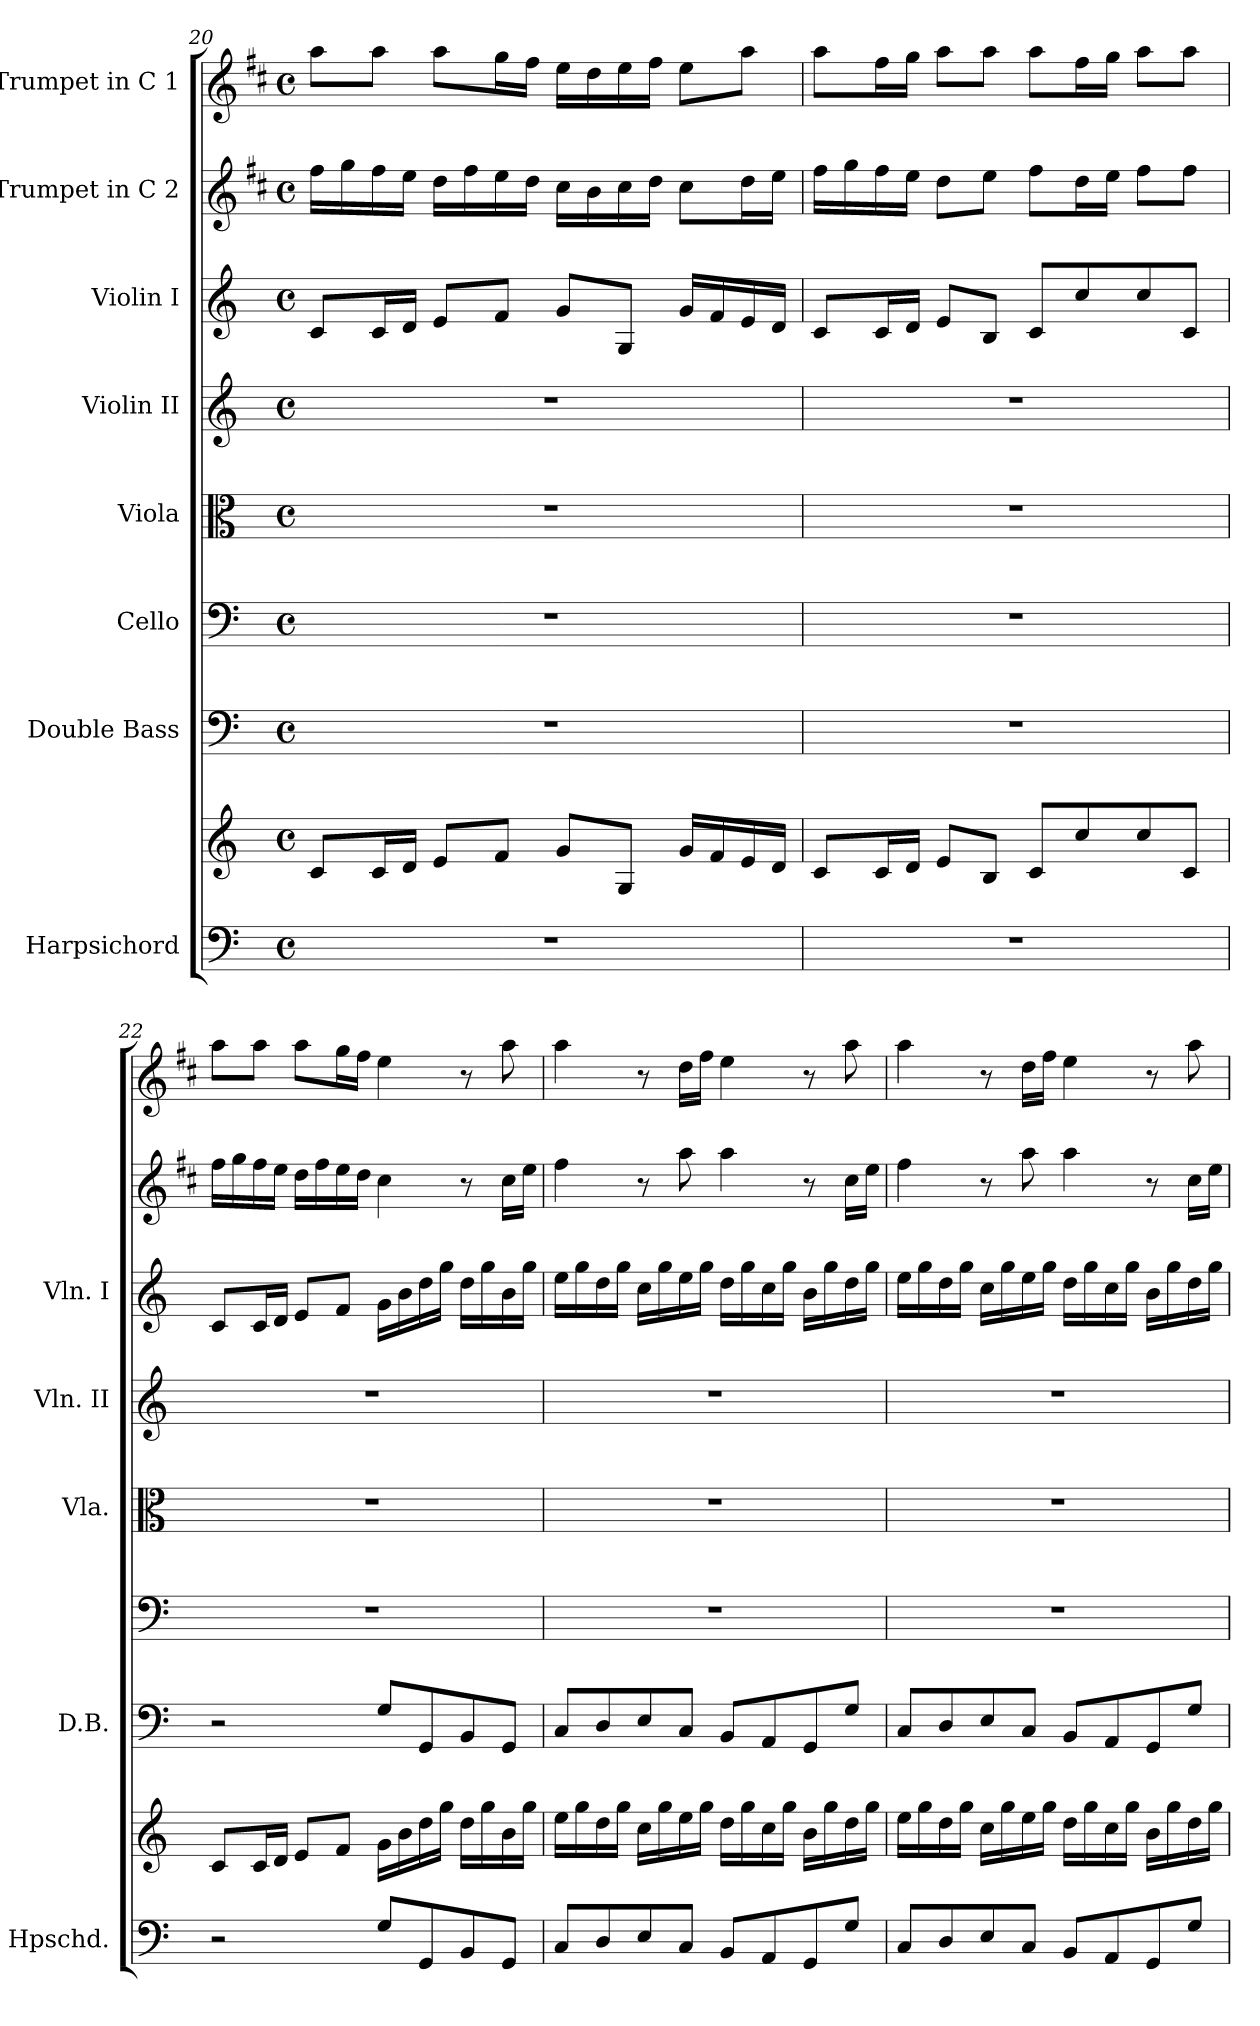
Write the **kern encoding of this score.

**kern	**kern	**kern	**kern	**kern	**kern	**kern	**kern	**kern
*part8	*part8	*part7	*part6	*part5	*part4	*part3	*part2	*part1
*staff9	*staff8	*staff7	*staff6	*staff5	*staff4	*staff3	*staff2	*staff1
*I"Harpsichord	*	*I"Double Bass	*I"Cello	*I"Viola	*I"Violin II	*I"Violin I	*I"Trumpet in C 2	*I"Trumpet in C 1
*I'Hpschd.	*	*I'D.B.	*	*I'Vla.	*I'Vln. II	*I'Vln. I	*	*
!!LO:PB:g=z
*clefF4	*clefG2	*clefF4	*clefF4	*clefC3	*clefG2	*clefG2	*clefG2	*clefG2
*	*	*ITrd7c12	*	*	*	*	*ITrd1c2	*ITrd1c2
*k[]	*k[]	*k[]	*k[]	*k[]	*k[]	*k[]	*k[]	*k[]
*M4/4	*M4/4	*M4/4	*M4/4	*M4/4	*M4/4	*M4/4	*M4/4	*M4/4
*met(c)	*met(c)	*met(c)	*met(c)	*met(c)	*met(c)	*met(c)	*met(c)	*met(c)
=20	=20	=20	=20	=20	=20	=20	=20	=20
1r	8c/L	1r	1r	1r	1r	8c/L	16ee\LL	8gg\L
.	.	.	.	.	.	.	16ff\	.
.	16c/L	.	.	.	.	16c/L	16ee\	8gg\J
.	16d/JJ	.	.	.	.	16d/JJ	16dd\JJ	.
.	8e/L	.	.	.	.	8e/L	16cc\LL	8gg\L
.	.	.	.	.	.	.	16ee\	.
.	8f/J	.	.	.	.	8f/J	16dd\	16ff\L
.	.	.	.	.	.	.	16cc\JJ	16ee\JJ
.	8g/L	.	.	.	.	8g/L	16b\LL	16dd\LL
.	.	.	.	.	.	.	16a\	16cc\
.	8G/J	.	.	.	.	8G/J	16b\	16dd\
.	.	.	.	.	.	.	16cc\JJ	16ee\JJ
.	16g/LL	.	.	.	.	16g/LL	8b\L	8dd\L
.	16f/	.	.	.	.	16f/	.	.
.	16e/	.	.	.	.	16e/	16cc\L	8gg\J
.	16d/JJ	.	.	.	.	16d/JJ	16dd\JJ	.
=21	=21	=21	=21	=21	=21	=21	=21	=21
1r	8c/L	1r	1r	1r	1r	8c/L	16ee\LL	8gg\L
.	.	.	.	.	.	.	16ff\	.
.	16c/L	.	.	.	.	16c/L	16ee\	16ee\L
.	16d/JJ	.	.	.	.	16d/JJ	16dd\JJ	16ff\JJ
.	8e/L	.	.	.	.	8e/L	8cc\L	8gg\L
.	8B/J	.	.	.	.	8B/J	8dd\J	8gg\J
.	8c/L	.	.	.	.	8c/L	8ee\L	8gg\L
.	8cc/	.	.	.	.	8cc/	16cc\L	16ee\L
.	.	.	.	.	.	.	16dd\JJ	16ff\JJ
.	8cc/	.	.	.	.	8cc/	8ee\L	8gg\L
.	8c/J	.	.	.	.	8c/J	8ee\J	8gg\J
!!LO:PB:g=z
=22	=22	=22	=22	=22	=22	=22	=22	=22
2r	8c/L	2r	1r	1r	1r	8c/L	16ee\LL	8gg\L
.	.	.	.	.	.	.	16ff\	.
.	16c/L	.	.	.	.	16c/L	16ee\	8gg\J
.	16d/JJ	.	.	.	.	16d/JJ	16dd\JJ	.
.	8e/L	.	.	.	.	8e/L	16cc\LL	8gg\L
.	.	.	.	.	.	.	16ee\	.
.	8f/J	.	.	.	.	8f/J	16dd\	16ff\L
.	.	.	.	.	.	.	16cc\JJ	16ee\JJ
8G/L	16g\LL	8GG/L	.	.	.	16g\LL	4b\	4dd\
.	16b\	.	.	.	.	16b\	.	.
8GG/	16dd\	8GGG/	.	.	.	16dd\	.	.
.	16gg\JJ	.	.	.	.	16gg\JJ	.	.
8BB/	16dd\LL	8BBB/	.	.	.	16dd\LL	8r	8r
.	16gg\	.	.	.	.	16gg\	.	.
8GG/J	16b\	8GGG/J	.	.	.	16b\	16b\LL	8gg\
.	16gg\JJ	.	.	.	.	16gg\JJ	16dd\JJ	.
!!LO:PB:g=z
=23	=23	=23	=23	=23	=23	=23	=23	=23
8C/L	16ee\LL	8CC/L	1r	1r	1r	16ee\LL	4ee\	4gg\
.	16gg\	.	.	.	.	16gg\	.	.
8D/	16dd\	8DD/	.	.	.	16dd\	.	.
.	16gg\JJ	.	.	.	.	16gg\JJ	.	.
8E/	16cc\LL	8EE/	.	.	.	16cc\LL	8r	8r
.	16gg\	.	.	.	.	16gg\	.	.
8C/J	16ee\	8CC/J	.	.	.	16ee\	8gg\	16cc\LL
.	16gg\JJ	.	.	.	.	16gg\JJ	.	16ee\JJ
8BB/L	16dd\LL	8BBB/L	.	.	.	16dd\LL	4gg\	4dd\
.	16gg\	.	.	.	.	16gg\	.	.
8AA/	16cc\	8AAA/	.	.	.	16cc\	.	.
.	16gg\JJ	.	.	.	.	16gg\JJ	.	.
8GG/	16b\LL	8GGG/	.	.	.	16b\LL	8r	8r
.	16gg\	.	.	.	.	16gg\	.	.
8G/J	16dd\	8GG/J	.	.	.	16dd\	16b\LL	8gg\
.	16gg\JJ	.	.	.	.	16gg\JJ	16dd\JJ	.
=24	=24	=24	=24	=24	=24	=24	=24	=24
8C/L	16ee\LL	8CC/L	1r	1r	1r	16ee\LL	4ee\	4gg\
.	16gg\	.	.	.	.	16gg\	.	.
8D/	16dd\	8DD/	.	.	.	16dd\	.	.
.	16gg\JJ	.	.	.	.	16gg\JJ	.	.
8E/	16cc\LL	8EE/	.	.	.	16cc\LL	8r	8r
.	16gg\	.	.	.	.	16gg\	.	.
8C/J	16ee\	8CC/J	.	.	.	16ee\	8gg\	16cc\LL
.	16gg\JJ	.	.	.	.	16gg\JJ	.	16ee\JJ
8BB/L	16dd\LL	8BBB/L	.	.	.	16dd\LL	4gg\	4dd\
.	16gg\	.	.	.	.	16gg\	.	.
8AA/	16cc\	8AAA/	.	.	.	16cc\	.	.
.	16gg\JJ	.	.	.	.	16gg\JJ	.	.
8GG/	16b\LL	8GGG/	.	.	.	16b\LL	8r	8r
.	16gg\	.	.	.	.	16gg\	.	.
8G/J	16dd\	8GG/J	.	.	.	16dd\	16b\LL	8gg\
.	16gg\JJ	.	.	.	.	16gg\JJ	16dd\JJ	.
=	=	=	=	=	=	=	=	=
*-	*-	*-	*-	*-	*-	*-	*-	*-
